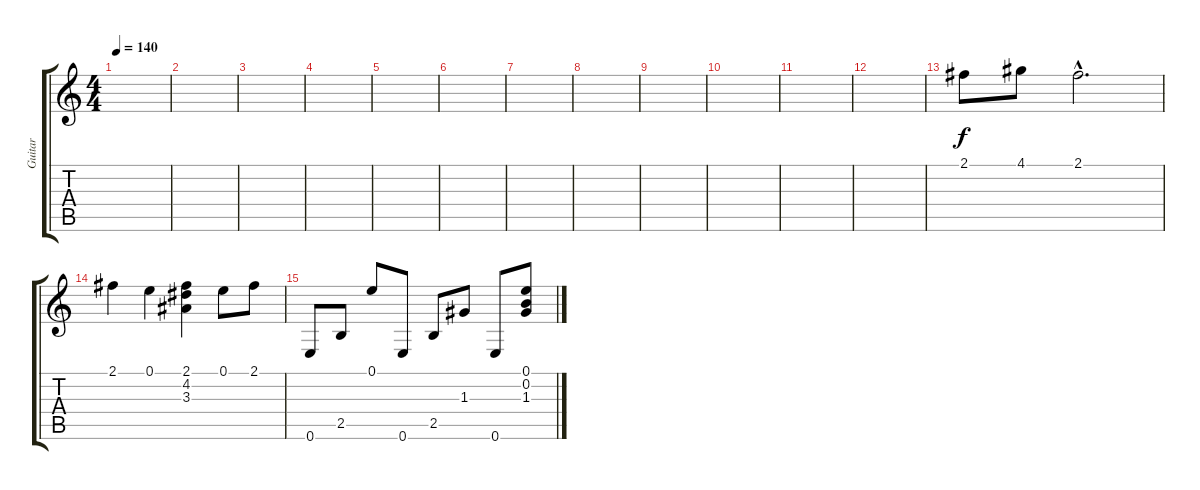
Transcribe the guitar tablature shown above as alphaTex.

\track ("Guitar" "Guitar") {instrument overdrivenguitar}
\staff {score tabs}
\tuning (E4 B3 G3 D3 A2 E2) {hide}
\ts (4 4)
\tempo 140
\clef g2
\ks c
|
|
|
|
|
|
|
|
|
|
|
|
2.1.8 4.1.8 2.1{hac}.2{d} |
2.1.4 0.1.4 (2.1 4.2 3.3).4 0.1.8 2.1.8 |
0.6.8 2.5.8 0.1.8 0.6.8 2.5.8 1.3.8 0.6.8 (0.1 0.2 1.3).8
